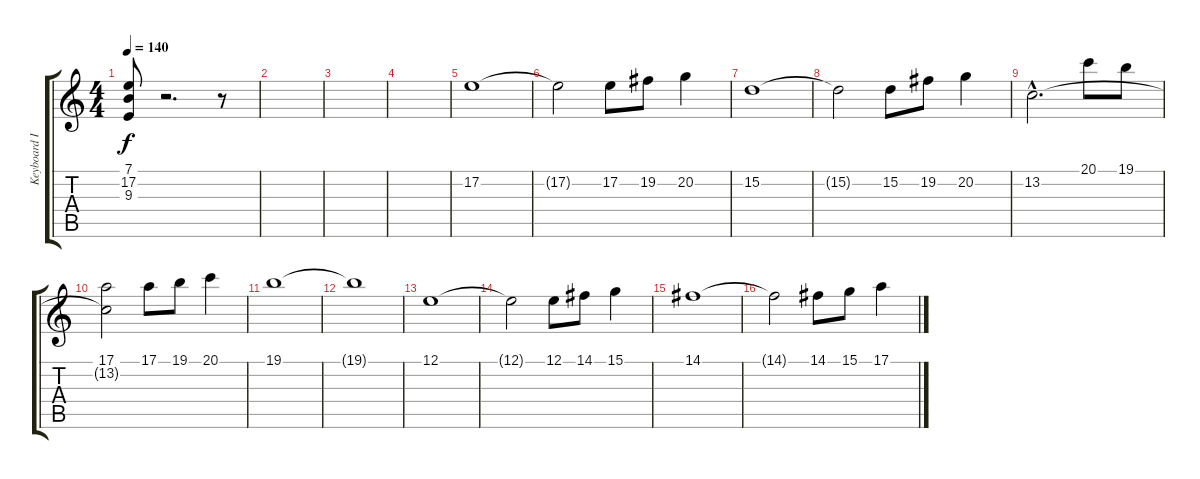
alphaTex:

\track ("Keyboard I" "Keyboard I") {instrument stringensemble1}
\staff {score tabs}
\tuning (E4 B3 G3 D3 A2 E2) {hide}
\ts (4 4)
\tempo 140
\clef g2
\ks c
(7.1 17.2 9.3).8{dy f} r.2{d} r.8 |
|
|
|
17.2.1 |
17.2{t}.2 17.2.8 19.2.8 20.2.4 |
15.2.1 |
15.2{t}.2 15.2.8 19.2.8 20.2.4 |
13.2{hac}.2{d} 20.1.8 19.1.8 |
(17.1 13.2{t}).2 17.1.8 19.1.8 20.1.4 |
19.1.1 |
19.1{t}.1 |
12.1.1 |
12.1{t}.2 12.1.8 14.1.8 15.1.4 |
14.1.1 |
14.1{t}.2 14.1.8 15.1.8 17.1.4
